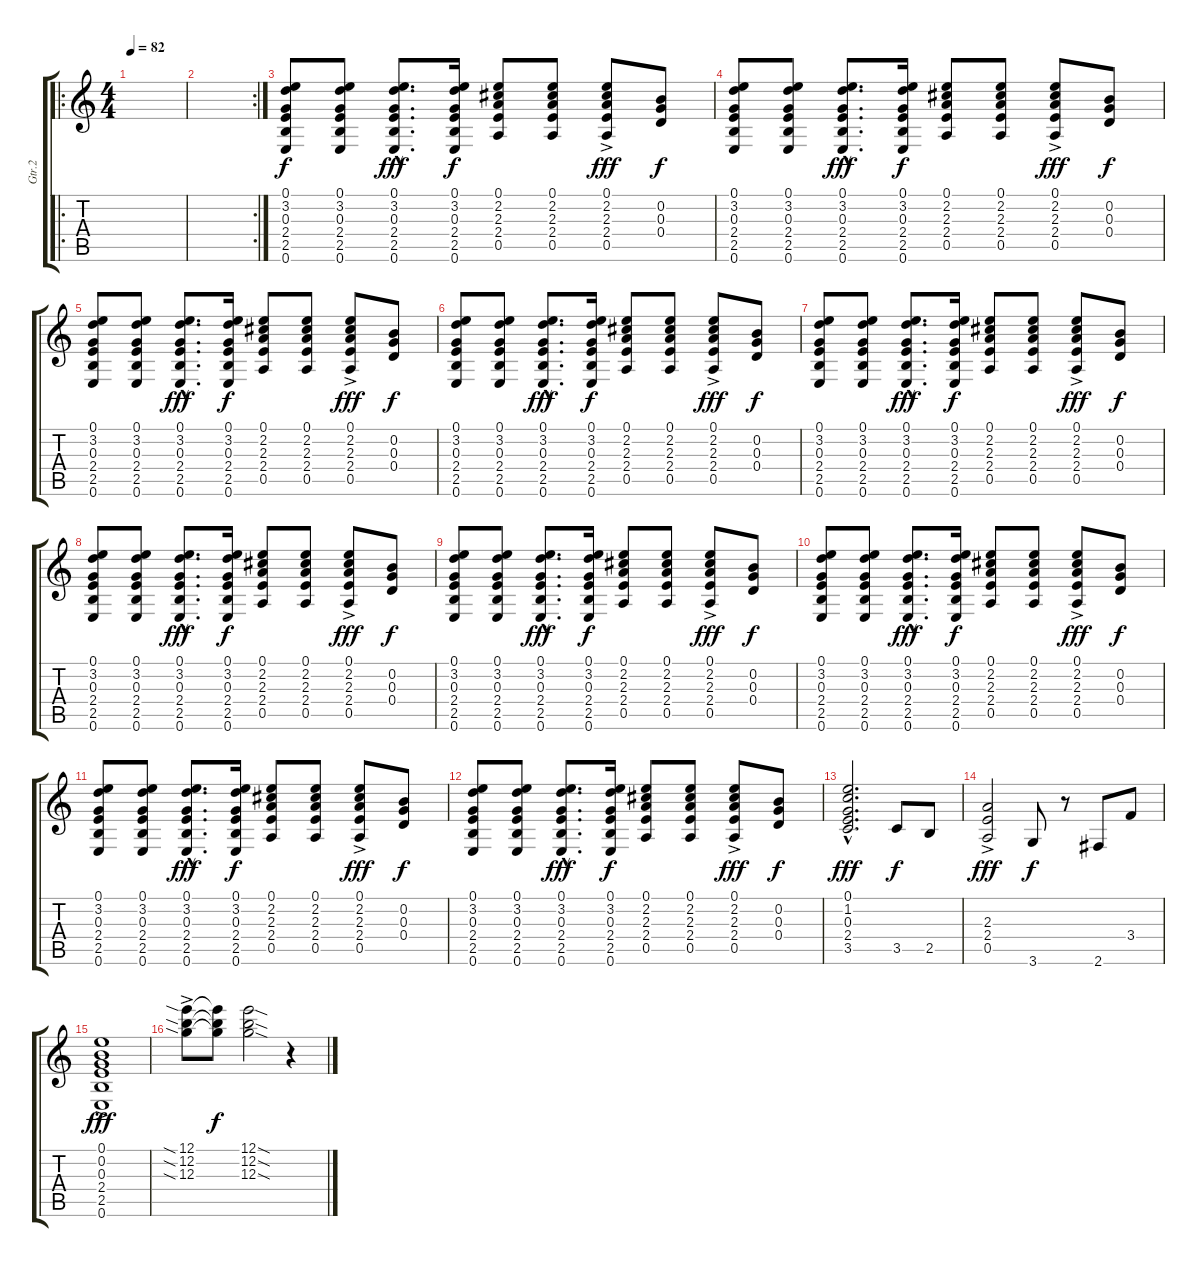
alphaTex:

\track ("Gtr.2" "Gtr.2") {instrument electricguitarjazz}
\staff {score tabs}
\tuning (E4 B3 G3 D3 A2 E2) {hide}
\ro
\ts (4 4)
\tempo 82
\clef g2
\ks c
|
\rc 2
|
(0.1 3.2 0.3 2.4 2.5 0.6).8 (0.1 3.2 0.3 2.4 2.5 0.6).8 (0.1{hac} 3.2{hac} 0.3{hac} 2.4{hac} 2.5{hac} 0.6{hac}).8{d dy fff} (0.1 3.2 0.3 2.4 2.5 0.6).16{dy f} (0.1 2.2 2.3 2.4 0.5).8 (0.1 2.2 2.3 2.4 0.5).8 (0.1{ac} 2.2{ac} 2.3{ac} 2.4{ac} 0.5{ac}).8{dy fff} (0.2 0.3 0.4).8{dy f} |
(0.1 3.2 0.3 2.4 2.5 0.6).8 (0.1 3.2 0.3 2.4 2.5 0.6).8 (0.1{hac} 3.2{hac} 0.3{hac} 2.4{hac} 2.5{hac} 0.6{hac}).8{d dy fff} (0.1 3.2 0.3 2.4 2.5 0.6).16{dy f} (0.1 2.2 2.3 2.4 0.5).8 (0.1 2.2 2.3 2.4 0.5).8 (0.1{ac} 2.2{ac} 2.3{ac} 2.4{ac} 0.5{ac}).8{dy fff} (0.2 0.3 0.4).8{dy f} |
(0.1 3.2 0.3 2.4 2.5 0.6).8 (0.1 3.2 0.3 2.4 2.5 0.6).8 (0.1{hac} 3.2{hac} 0.3{hac} 2.4{hac} 2.5{hac} 0.6{hac}).8{d dy fff} (0.1 3.2 0.3 2.4 2.5 0.6).16{dy f} (0.1 2.2 2.3 2.4 0.5).8 (0.1 2.2 2.3 2.4 0.5).8 (0.1{ac} 2.2{ac} 2.3{ac} 2.4{ac} 0.5{ac}).8{dy fff} (0.2 0.3 0.4).8{dy f} |
(0.1 3.2 0.3 2.4 2.5 0.6).8 (0.1 3.2 0.3 2.4 2.5 0.6).8 (0.1{hac} 3.2{hac} 0.3{hac} 2.4{hac} 2.5{hac} 0.6{hac}).8{d dy fff} (0.1 3.2 0.3 2.4 2.5 0.6).16{dy f} (0.1 2.2 2.3 2.4 0.5).8 (0.1 2.2 2.3 2.4 0.5).8 (0.1{ac} 2.2{ac} 2.3{ac} 2.4{ac} 0.5{ac}).8{dy fff} (0.2 0.3 0.4).8{dy f} |
(0.1 3.2 0.3 2.4 2.5 0.6).8 (0.1 3.2 0.3 2.4 2.5 0.6).8 (0.1{hac} 3.2{hac} 0.3{hac} 2.4{hac} 2.5{hac} 0.6{hac}).8{d dy fff} (0.1 3.2 0.3 2.4 2.5 0.6).16{dy f} (0.1 2.2 2.3 2.4 0.5).8 (0.1 2.2 2.3 2.4 0.5).8 (0.1{ac} 2.2{ac} 2.3{ac} 2.4{ac} 0.5{ac}).8{dy fff} (0.2 0.3 0.4).8{dy f} |
(0.1 3.2 0.3 2.4 2.5 0.6).8 (0.1 3.2 0.3 2.4 2.5 0.6).8 (0.1{hac} 3.2{hac} 0.3{hac} 2.4{hac} 2.5{hac} 0.6{hac}).8{d dy fff} (0.1 3.2 0.3 2.4 2.5 0.6).16{dy f} (0.1 2.2 2.3 2.4 0.5).8 (0.1 2.2 2.3 2.4 0.5).8 (0.1{ac} 2.2{ac} 2.3{ac} 2.4{ac} 0.5{ac}).8{dy fff} (0.2 0.3 0.4).8{dy f} |
(0.1 3.2 0.3 2.4 2.5 0.6).8 (0.1 3.2 0.3 2.4 2.5 0.6).8 (0.1{hac} 3.2{hac} 0.3{hac} 2.4{hac} 2.5{hac} 0.6{hac}).8{d dy fff} (0.1 3.2 0.3 2.4 2.5 0.6).16{dy f} (0.1 2.2 2.3 2.4 0.5).8 (0.1 2.2 2.3 2.4 0.5).8 (0.1{ac} 2.2{ac} 2.3{ac} 2.4{ac} 0.5{ac}).8{dy fff} (0.2 0.3 0.4).8{dy f} |
(0.1 3.2 0.3 2.4 2.5 0.6).8 (0.1 3.2 0.3 2.4 2.5 0.6).8 (0.1{hac} 3.2{hac} 0.3{hac} 2.4{hac} 2.5{hac} 0.6{hac}).8{d dy fff} (0.1 3.2 0.3 2.4 2.5 0.6).16{dy f} (0.1 2.2 2.3 2.4 0.5).8 (0.1 2.2 2.3 2.4 0.5).8 (0.1{ac} 2.2{ac} 2.3{ac} 2.4{ac} 0.5{ac}).8{dy fff} (0.2 0.3 0.4).8{dy f} |
(0.1 3.2 0.3 2.4 2.5 0.6).8 (0.1 3.2 0.3 2.4 2.5 0.6).8 (0.1{hac} 3.2{hac} 0.3{hac} 2.4{hac} 2.5{hac} 0.6{hac}).8{d dy fff} (0.1 3.2 0.3 2.4 2.5 0.6).16{dy f} (0.1 2.2 2.3 2.4 0.5).8 (0.1 2.2 2.3 2.4 0.5).8 (0.1{ac} 2.2{ac} 2.3{ac} 2.4{ac} 0.5{ac}).8{dy fff} (0.2 0.3 0.4).8{dy f} |
(0.1 3.2 0.3 2.4 2.5 0.6).8 (0.1 3.2 0.3 2.4 2.5 0.6).8 (0.1{hac} 3.2{hac} 0.3{hac} 2.4{hac} 2.5{hac} 0.6{hac}).8{d dy fff} (0.1 3.2 0.3 2.4 2.5 0.6).16{dy f} (0.1 2.2 2.3 2.4 0.5).8 (0.1 2.2 2.3 2.4 0.5).8 (0.1{ac} 2.2{ac} 2.3{ac} 2.4{ac} 0.5{ac}).8{dy fff} (0.2 0.3 0.4).8{dy f} |
(0.1{hac} 1.2{hac} 0.3{hac} 2.4{hac} 3.5{hac}).2{d dy fff} 3.5.8{dy f} 2.5.8 |
(2.3{ac} 2.4{ac} 0.5{ac}).2{dy fff} 3.6.8{dy f} r.8 2.6.8 3.4.8 |
(0.1 0.2 0.3{ac} 2.4{ac} 2.5{ac} 0.6).1{dy fff} |
(12.1{sia} 12.2{sia} 12.3{sia ac}).8 (12.1{t} 12.2{t} 12.3{t}).8{dy f} (12.1{sod} 12.2{sod} 12.3{sod}).2 r.4
